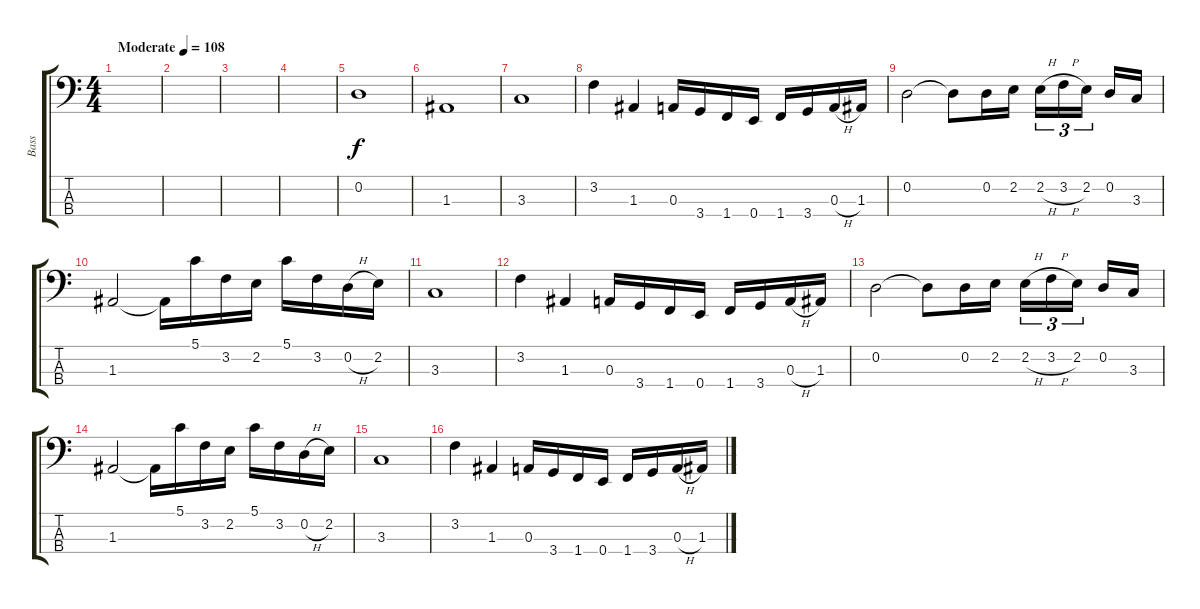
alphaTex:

\track ("Bass" "Bass") {instrument electricbasspick}
\staff {score tabs}
\tuning (G2 D2 A1 E1) {hide}
\ts (4 4)
\tempo (108 "Moderate")
\clef f4
\ks c
|
|
|
|
0.2.1 |
1.3.1 |
3.3.1 |
3.2.4 1.3.4 0.3.16 3.4.16 1.4.16 0.4.16 1.4.16 3.4.16 0.3{h}.16 1.3.16 |
0.2.2 0.2{t}.8 0.2.16 2.2.16 2.2{h}.16{tu (3 2)} 3.2{h}.16{tu (3 2)} 2.2.16{tu (3 2) beam splitsecondary} 0.2.16 3.3.16 |
1.3.2 1.3{t}.16 5.1.16 3.2.16 2.2.16 5.1.16 3.2.16 0.2{h}.16 2.2.16 |
3.3.1 |
3.2.4 1.3.4 0.3.16 3.4.16 1.4.16 0.4.16 1.4.16 3.4.16 0.3{h}.16 1.3.16 |
0.2.2 0.2{t}.8 0.2.16 2.2.16 2.2{h}.16{tu (3 2)} 3.2{h}.16{tu (3 2)} 2.2.16{tu (3 2) beam splitsecondary} 0.2.16 3.3.16 |
1.3.2 1.3{t}.16 5.1.16 3.2.16 2.2.16 5.1.16 3.2.16 0.2{h}.16 2.2.16 |
3.3.1 |
3.2.4 1.3.4 0.3.16 3.4.16 1.4.16 0.4.16 1.4.16 3.4.16 0.3{h}.16 1.3.16
